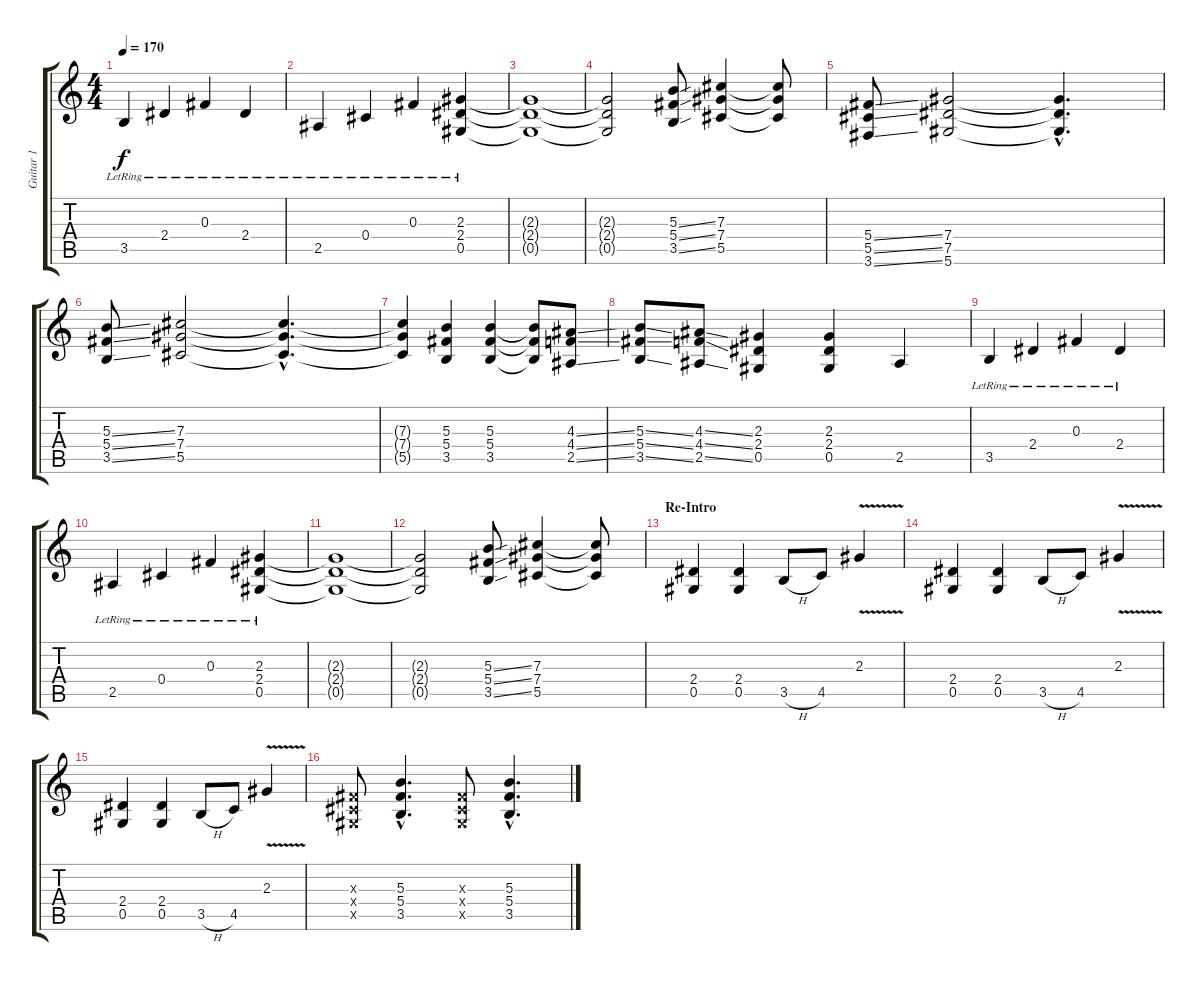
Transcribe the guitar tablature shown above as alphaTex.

\track ("Guitar 1" "Guitar 1") {instrument distortionguitar}
\staff {score tabs}
\tuning (Eb4 Bb3 Gb3 Db3 Ab2 Eb2) {hide}
\ts (4 4)
\tempo 170
\clef g2
\ks c
3.5{lr}.4{dy f} 2.4{lr}.4 0.3{lr}.4 2.4{lr}.4 |
2.5{lr}.4 0.4{lr}.4 0.3{lr}.4 (2.3{lr} 2.4{lr} 0.5{lr}).4 |
(2.3{t} 2.4{t} 0.5{t}).1 |
(2.3{t} 2.4{t} 0.5{t}).2 (5.3{ss} 5.4{ss} 3.5{ss}).8 (7.3 7.4 5.5).4 (7.3{t} 7.4{t} 5.5{t}).8 |
(5.4{ss} 5.5{ss} 3.6{ss}).8 (7.4 7.5 5.6).2 (7.4{hac t} 7.5{hac t} 5.6{hac t}).4{d} |
(5.3{ss} 5.4{ss} 3.5{ss}).8 (7.3 7.4 5.5).2 (7.3{hac t} 7.4{hac t} 5.5{hac t}).4{d} |
(7.3{t} 7.4{t} 5.5{t}).4 (5.3 5.4 3.5).4 (5.3 5.4 3.5).4 (5.3{t} 5.4{t} 3.5{t}).8 (4.3{ss} 4.4{ss} 2.5{ss}).8 |
(5.3{ss} 5.4{ss} 3.5{ss}).8 (4.3{ss} 4.4{ss} 2.5{ss}).8 (2.3 2.4 0.5).4 (2.3 2.4 0.5).4 2.5.4 |
3.5{lr}.4 2.4{lr}.4 0.3{lr}.4 2.4{lr}.4 |
2.5{lr}.4 0.4{lr}.4 0.3{lr}.4 (2.3{lr} 2.4{lr} 0.5{lr}).4 |
(2.3{t} 2.4{t} 0.5{t}).1 |
(2.3{t} 2.4{t} 0.5{t}).2 (5.3{ss} 5.4{ss} 3.5{ss}).8 (7.3 7.4 5.5).4 (7.3{t} 7.4{t} 5.5{t}).8 |
\section ("" "Re-Intro")
(2.4 0.5).4 (2.4 0.5).4 3.5{h}.8 4.5.8 2.3{v}.4 |
(2.4 0.5).4 (2.4 0.5).4 3.5{h}.8 4.5.8 2.3{v}.4 |
(2.4 0.5).4 (2.4 0.5).4 3.5{h}.8 4.5.8 2.3{v}.4 |
(0.3{x} 0.4{x} 0.5{x}).8 (5.3{hac} 5.4{hac} 3.5{hac}).4{d} (0.3{x} 0.4{x} 0.5{x}).8 (5.3{hac} 5.4{hac} 3.5{hac}).4{d}
